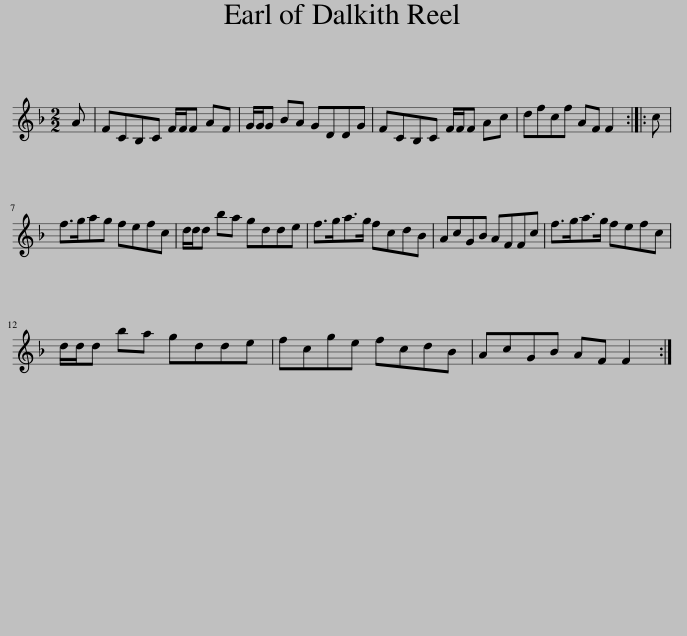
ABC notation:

X:1
L:1/8
M:2/2
I:linebreak $
K:F
V:1 treble
V:1
 A | FCB,C F/F/F AF | G/G/G BA GDDG | FCB,C F/F/F Ac | dfcf AF F2 :: %5
 c |$ f>gag fefc | d/d/d ba gdde | f>ga>g fcdB | AcGB AFFc | %10
 f>ga>g fefc |$ d/d/d ba gdde | fcge fcdB | AcGB AF F2 :| %14
